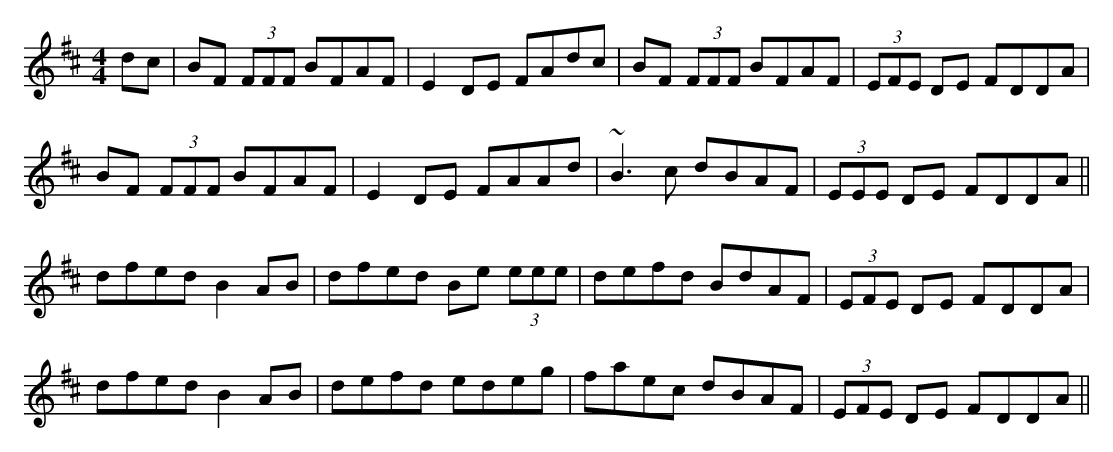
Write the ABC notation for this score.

X:1
M:4/4
K:Bmin
dc|BF (3FFF BFAF|E2 DE FAdc|BF (3FFF BFAF|(3EFE DE FDDA|
BF (3FFF BFAF|E2 DE FAAd|~B3 c dBAF|(3EEE DE FDDA||
dfed B2 AB|dfed Be (3eee|defd BdAF|(3EFE DE FDDA|
dfed B2 AB|defd edeg|faec dBAF|(3EFE DE FDDA||
